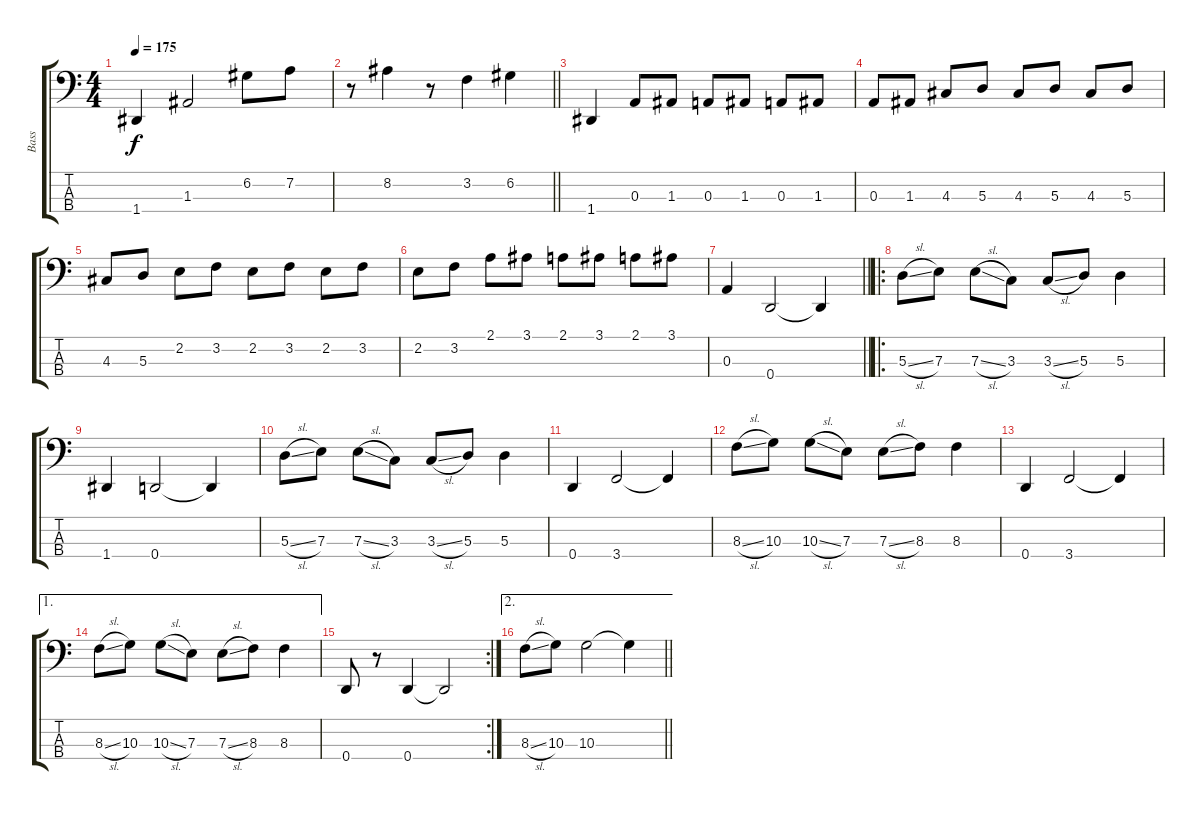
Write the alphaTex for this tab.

\track ("Bass" "Bass") {instrument electricbassfinger}
\staff {score tabs}
\tuning (G2 D2 A1 D1) {hide}
\ts (4 4)
\tempo 175
\clef f4
\ks c
1.4.4{dy f} 1.3.2 6.2.8 7.2.8 |
\barLineRight lightlight
r.8 8.2.4 r.8 3.2.4 6.2.4 |
1.4.4 0.3.8 1.3.8 0.3.8 1.3.8 0.3.8 1.3.8 |
0.3.8 1.3.8 4.3.8 5.3.8 4.3.8 5.3.8 4.3.8 5.3.8 |
4.3.8 5.3.8 2.2.8 3.2.8 2.2.8 3.2.8 2.2.8 3.2.8 |
2.2.8 3.2.8 2.1.8 3.1.8 2.1.8 3.1.8 2.1.8 3.1.8 |
\barLineRight lightlight
0.3.4 0.4.2 0.4{t}.4 |
\ro
5.3{sl}.8 7.3.8 7.3{sl}.8 3.3.8 3.3{sl}.8 5.3.8 5.3.4 |
1.4.4 0.4.2 0.4{t}.4 |
5.3{sl}.8 7.3.8 7.3{sl}.8 3.3.8 3.3{sl}.8 5.3.8 5.3.4 |
0.4.4 3.4.2 3.4{t}.4 |
8.3{sl}.8 10.3.8 10.3{sl}.8 7.3.8 7.3{sl}.8 8.3.8 8.3.4 |
0.4.4 3.4.2 3.4{t}.4 |
\ae 1
8.3{sl}.8 10.3.8 10.3{sl}.8 7.3.8 7.3{sl}.8 8.3.8 8.3.4 |
\rc 2
0.4.8 r.8 0.4.4 0.4{t}.2 |
\ae 2
\barLineRight lightlight
8.3{sl}.8 10.3.8 10.3.2 10.3{t}.4
